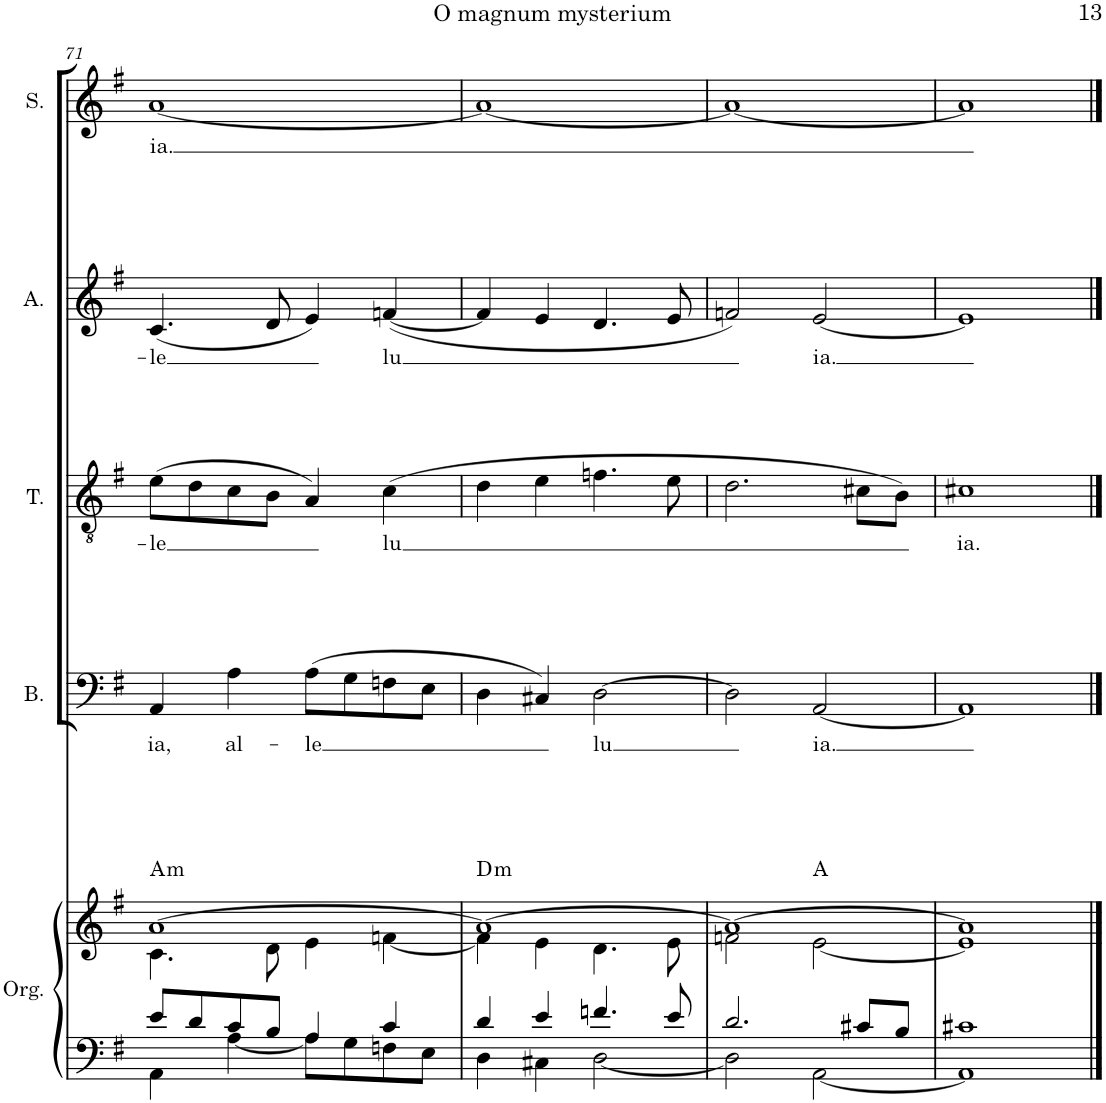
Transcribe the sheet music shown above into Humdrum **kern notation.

**kern	**kern	**harte	**kern	**text	**kern	**text	**kern	**text	**kern	**text
*part5	*part5	*part5	*part4	*part4	*part3	*part3	*part2	*part2	*part1	*part1
*staff6	*staff5	*	*staff4	*staff4	*staff3	*staff3	*staff2	*staff2	*staff1	*staff1
*I"Órgano	*	*	*I"Bajo	*	*I"Tenor	*	*I"Alto	*	*I"Soprano	*
*	*	*	*I'B.	*	*I'T.	*	*I'A.	*	*I'S.	*
!!LO:PB:g=z
*clefF4	*clefG2	*	*clefF4	*	*clefGv2	*	*clefG2	*	*clefG2	*
*k[f#]	*k[f#]	*	*k[f#]	*	*k[f#]	*	*k[f#]	*	*k[f#]	*
*M2/2	*M2/2	*	*M2/2	*	*M2/2	*	*M2/2	*	*M2/2	*
*met(c|)	*met(c|)	*	*met(c|)	*	*met(c|)	*	*met(c|)	*	*met(c|)	*
=71	=71	=71	=71	=71	=71	=71	=71	=71	=71	=71
*^	*^	*	*	*	*	*	*	*	*	*
!	!	!	!	!LO:H:kt=m	!	!LO:LY:b	!	!LO:LY:b	!	!LO:LY:b	!	!LO:LY:b
8e/L	4AA\	[1a	4.c\	A:min	4AA/	ia,	(8e\L	-le	(4.c/	-le	[1a	ia.
8d/	.	.	.	.	.	.	8d\	.	.	.	.	.
!	!	!	!	!	!	!LO:LY:b	!	!	!	!	!	!
8c/	[4A\	.	.	.	4A\	al-	8c\	.	.	.	.	.
8B/J	.	.	8d\	.	.	.	8B\J	.	8d/	.	.	.
!	!	!	!	!	!	!LO:LY:b	!	!	!	!	!	!
4A/	8A\L]	.	4e\	.	(8A\L	-le	4A/)	.	4e/)	.	.	.
.	8G\	.	.	.	8G\	.	.	.	.	.	.	.
!	!	!	!	!	!	!	!	!LO:LY:b	!	!LO:LY:b	!	!
4c/	8Fn\	.	[4fn\	.	8Fn\	.	(4c\	lu	([4fn/	lu	.	.
.	8E\J	.	.	.	8E\J	.	.	.	.	.	.	.
=72	=72	=72	=72	=72	=72	=72	=72	=72	=72	=72	=72	=72
!	!	!	!	!LO:H:kt=m	!	!	!	!	!	!	!	!
4d/	4D\	1a_	4f\]	D:min	4D\	.	4d\	.	4f/]	.	1a_	.
4e/	4C#X\	.	4e\	.	4C#X/)	.	4e\	.	4e/	.	.	.
!	!	!	!	!	!	!LO:LY:b	!	!	!	!	!	!
4.fn/	[2D\	.	4.d\	.	[2D\	lu	4.fn\	.	4.d/	.	.	.
8e/	.	.	8e\	.	.	.	8e\	.	8e/	.	.	.
=73	=73	=73	=73	=73	=73	=73	=73	=73	=73	=73	=73	=73
2.d/	2D\]	1a_	2fn\	.	2D\]	.	2.d\	.	2fn/)	.	1a_	.
!	!	!	!	!	!	!LO:LY:b	!	!	!	!LO:LY:b	!	!
.	[2AA\	.	[2e\	A:maj	[2AA/	ia.	.	.	[2e/	ia.	.	.
8c#X/L	.	.	.	.	.	.	8c#X\L	.	.	.	.	.
8B/J	.	.	.	.	.	.	8B\J)	.	.	.	.	.
=74	=74	=74	=74	=74	=74	=74	=74	=74	=74	=74	=74	=74
!	!	!	!	!	!	!	!	!LO:LY:b	!	!	!	!
1c#X	1AA]	1a]	1e]	.	1AA]	.	1c#X	ia.	1e]	.	1a]	.
*v	*v	*	*	*	*	*	*	*	*	*	*	*
*	*v	*v	*	*	*	*	*	*	*	*	*
==	==	==	==	==	==	==	==	==	==	==
*-	*-	*-	*-	*-	*-	*-	*-	*-	*-	*-
